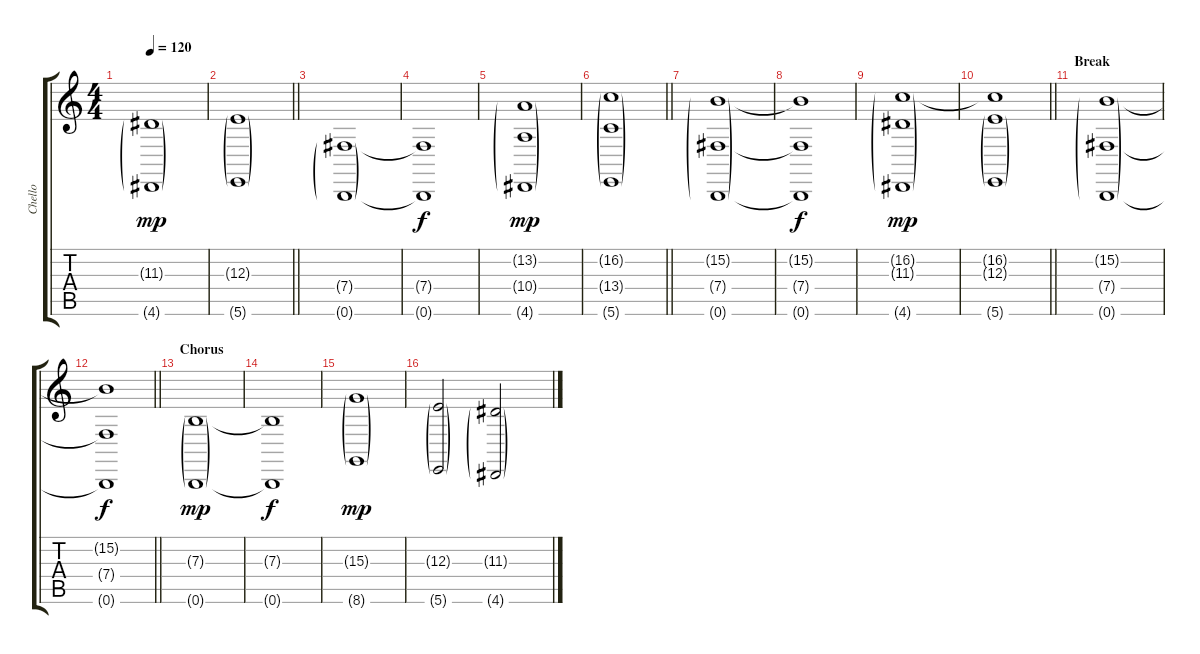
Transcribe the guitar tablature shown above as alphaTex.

\track ("Chello" "Chello") {instrument cello}
\staff {score tabs}
\tuning (Db4 Ab3 E3 B2 Gb2 B1) {hide}
\ts (4 4)
\tempo 120
\clef g2
\ks c
(11.3{g} 4.6{g}).1{dy mp} |
\barLineRight lightlight
(12.3{g} 5.6{g}).1 |
(7.4{g} 0.6{g}).1 |
(7.4{t} 0.6{t}).1{dy f} |
(13.2{g} 10.4{g} 4.6{g}).1{dy mp} |
\barLineRight lightlight
(16.2{g} 13.4{g} 5.6{g}).1 |
(15.2{g} 7.4{g} 0.6{g}).1 |
(15.2{t} 7.4{t} 0.6{t}).1{dy f} |
(16.2{g} 11.3{g} 4.6{g}).1{dy mp} |
\barLineRight lightlight
(16.2{t} 12.3{g} 5.6{g}).1 |
\section ("" "Break")
(15.2{g} 7.4{g} 0.6{g}).1 |
\barLineRight lightlight
(15.2{t} 7.4{t} 0.6{t}).1{dy f} |
\section ("" "Chorus")
(7.3{g} 0.6{g}).1{dy mp} |
(7.3{t} 0.6{t}).1{dy f} |
(15.3{g} 8.6{g}).1{dy mp} |
(12.3{g} 5.6{g}).2 (11.3{g} 4.6{g}).2
